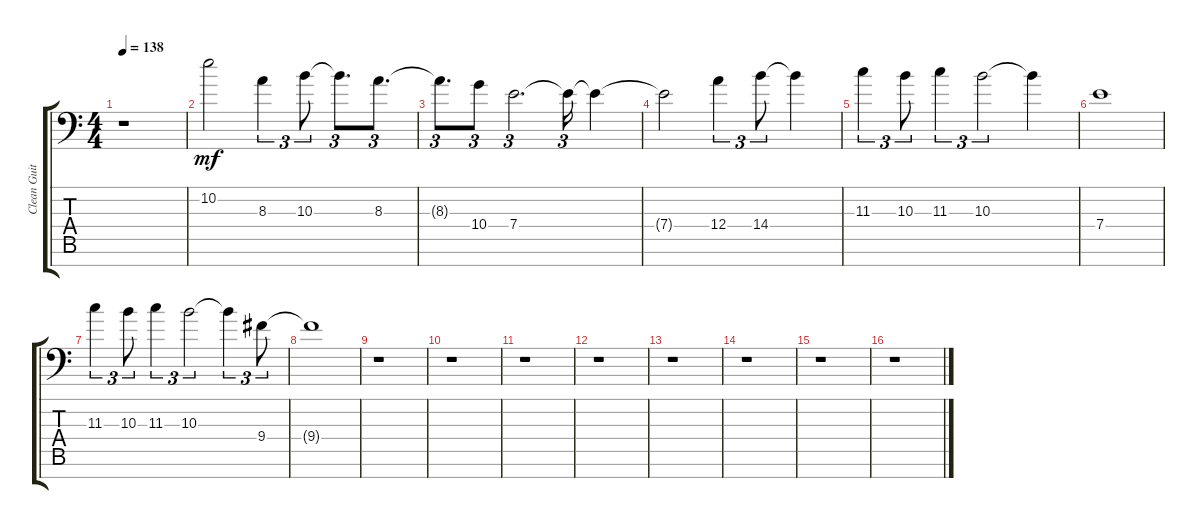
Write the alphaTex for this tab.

\track ("Clean Guitar" "Clean Guit") {instrument electricguitarclean}
\staff {score tabs}
\tuning (B3 Gb3 Db3 A2 E2 B1 E1) {hide}
\ts (4 4)
\tempo 138
\clef f4
\ks c
r.1{dy mf} |
10.2.2 8.3.4{tu (3 2)} 10.3.8{tu (3 2)} 10.3{t}.8{d tu (3 2)} 8.3.8{d tu (3 2)} |
8.3{t}.8{d tu (3 2)} 10.4.8{tu (3 2)} 7.4.2{d tu (3 2)} 7.4{t}.16{tu (3 2)} 7.4{t}.4 |
7.4{t}.2 12.4.4{tu (3 2)} 14.4.8{tu (3 2)} 14.4{t}.4 |
11.3.4{tu (3 2)} 10.3.8{tu (3 2)} 11.3.4{tu (3 2)} 10.3.2{tu (3 2)} 10.3{t}.4 |
7.4.1 |
11.3.4{tu (3 2)} 10.3.8{tu (3 2)} 11.3.4{tu (3 2)} 10.3.2{tu (3 2)} 10.3{t}.4{tu (3 2)} 9.4.8{tu (3 2)} |
9.4{t}.1 |
r.1 |
r.1 |
r.1 |
r.1 |
r.1 |
r.1 |
r.1 |
r.1
